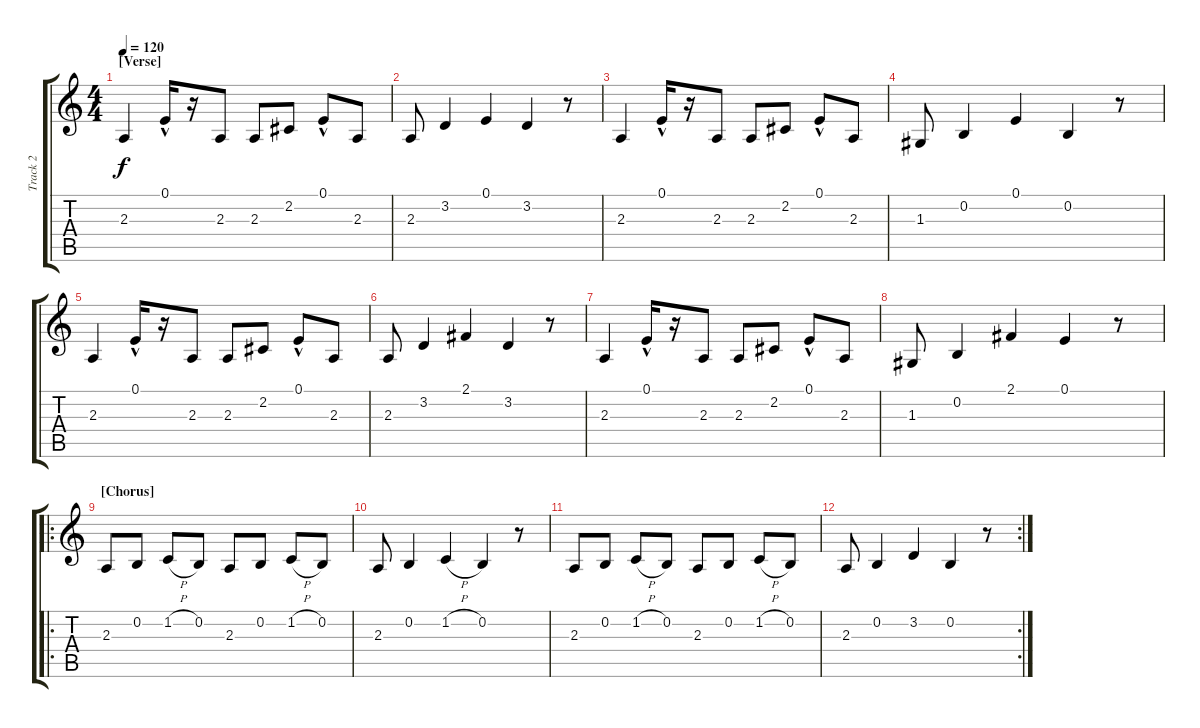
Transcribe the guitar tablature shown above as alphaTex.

\track ("Track 2" "Track 2") {instrument altosax}
\staff {score tabs}
\tuning (E4 B3 G3 D3 A2 E2) {hide}
\ts (4 4)
\section ("" "[Verse]")
\tempo 120
\clef g2
\ks c
2.3.4{dy f} 0.1{hac}.16 r.16 2.3.8 2.3.8 2.2.8 0.1{hac}.8 2.3.8 |
2.3.8 3.2.4 0.1.4 3.2.4 r.8 |
2.3.4 0.1{hac}.16 r.16 2.3.8 2.3.8 2.2.8 0.1{hac}.8 2.3.8 |
1.3.8 0.2.4 0.1.4 0.2.4 r.8 |
2.3.4 0.1{hac}.16 r.16 2.3.8 2.3.8 2.2.8 0.1{hac}.8 2.3.8 |
2.3.8 3.2.4 2.1.4 3.2.4 r.8 |
2.3.4 0.1{hac}.16 r.16 2.3.8 2.3.8 2.2.8 0.1{hac}.8 2.3.8 |
1.3.8 0.2.4 2.1.4 0.1.4 r.8 |
\ro
\section ("" "[Chorus]")
2.3.8 0.2.8 1.2{h}.8 0.2.8 2.3.8 0.2.8 1.2{h}.8 0.2.8 |
2.3.8 0.2.4 1.2{h}.4 0.2.4 r.8 |
2.3.8 0.2.8 1.2{h}.8 0.2.8 2.3.8 0.2.8 1.2{h}.8 0.2.8 |
\rc 2
2.3.8 0.2.4 3.2.4 0.2.4 r.8
